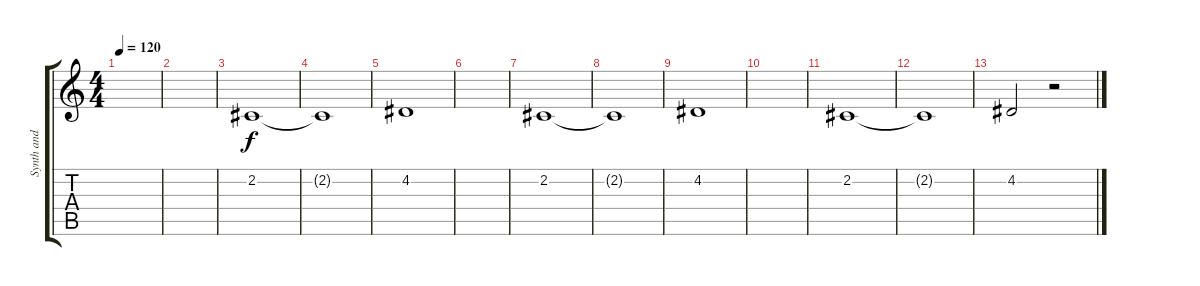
\track ("Synth and BG Vocals" "Synth and ") {instrument lead2sawtooth}
\staff {score tabs}
\tuning (E4 B3 G3 D3 A2 E2) {hide}
\ts (4 4)
\tempo 120
\clef g2
\ks c
|
|
2.2.1 |
2.2{t}.1 |
4.2.1 |
|
2.2.1 |
2.2{t}.1 |
4.2.1 |
|
2.2.1 |
2.2{t}.1 |
4.2.2 r.2
